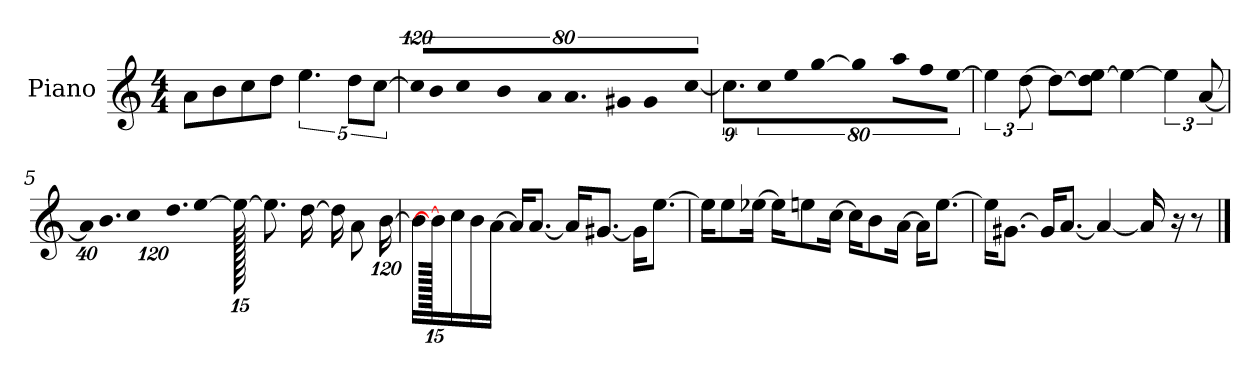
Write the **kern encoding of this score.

**kern
*part1
*staff1
*I"Piano
*I'P-no
*clefG2
*k[]
*M4/4
*MM90
=1
8a\L
8b\
8cc\
8dd\J
5.ee\
10dd\L
[10cc\J
=2
!LO:N:vis=16
1920%107cc/KL]
!LO:N:vis=8
640%71b/
!LO:N:vis=16
1920%107cc/L
!LO:N:vis=16
1920%107b/J
!LO:N:vis=8
640%71a/
9.a/
!LO:N:vis=8
640%71g#X/J
!LO:N:vis=4
1920%427g#/
!LO:N:vis=8
[640%71cc\
=3
9.cc\L]
!LO:N:vis=8
640%71cc\
!LO:N:vis=8
640%71ee\
!LO:N:vis=16
[1920%107gg\Jk
!LO:N:vis=4
1920%427gg\]
!LO:N:vis=8
640%71aa\L
!LO:N:vis=8
640%71ff\
!LO:N:vis=8
[640%71ee\J
=4
6ee\]
[12dd\
8dd\L_
8dd\] [8ee\J
4ee\_
6ee\]
[12a/
!!LO:LB:g=z
=5
*Xbrackettup
!LO:N:vis=32
640%23a\KLL]
!LO:N:vis=16.
960%103b\J
!LO:N:vis=8
960%137cc\
!LO:N:vis=16.
960%103dd\L
[384%41ee\J
1920ee\_
8.ee\L]
[16dd\Jk
16dd\KL]
8a\
[1920%119b\Jk
=6
16b\LL]
1920b\_
16cc\
16b\
[16a\JJ
16a/KL]
[8.a/J
16a/KL]
[8.g#X/J
16g#\KL]
[8.ee\J
=7
16ee\KL]
8ee\
[16ee-X\Jk
16ee-\KL]
8een\
[16cc\Jk
16cc\KL]
8b\
[16a\Jk
16a\KL]
[8.ee\J
!!LO:LB:g=z
=8
16ee\KL]
[8.g#X\J
16g#/KL]
[8.a/J
4a/_
16a/]
16r
8r
==
*-
